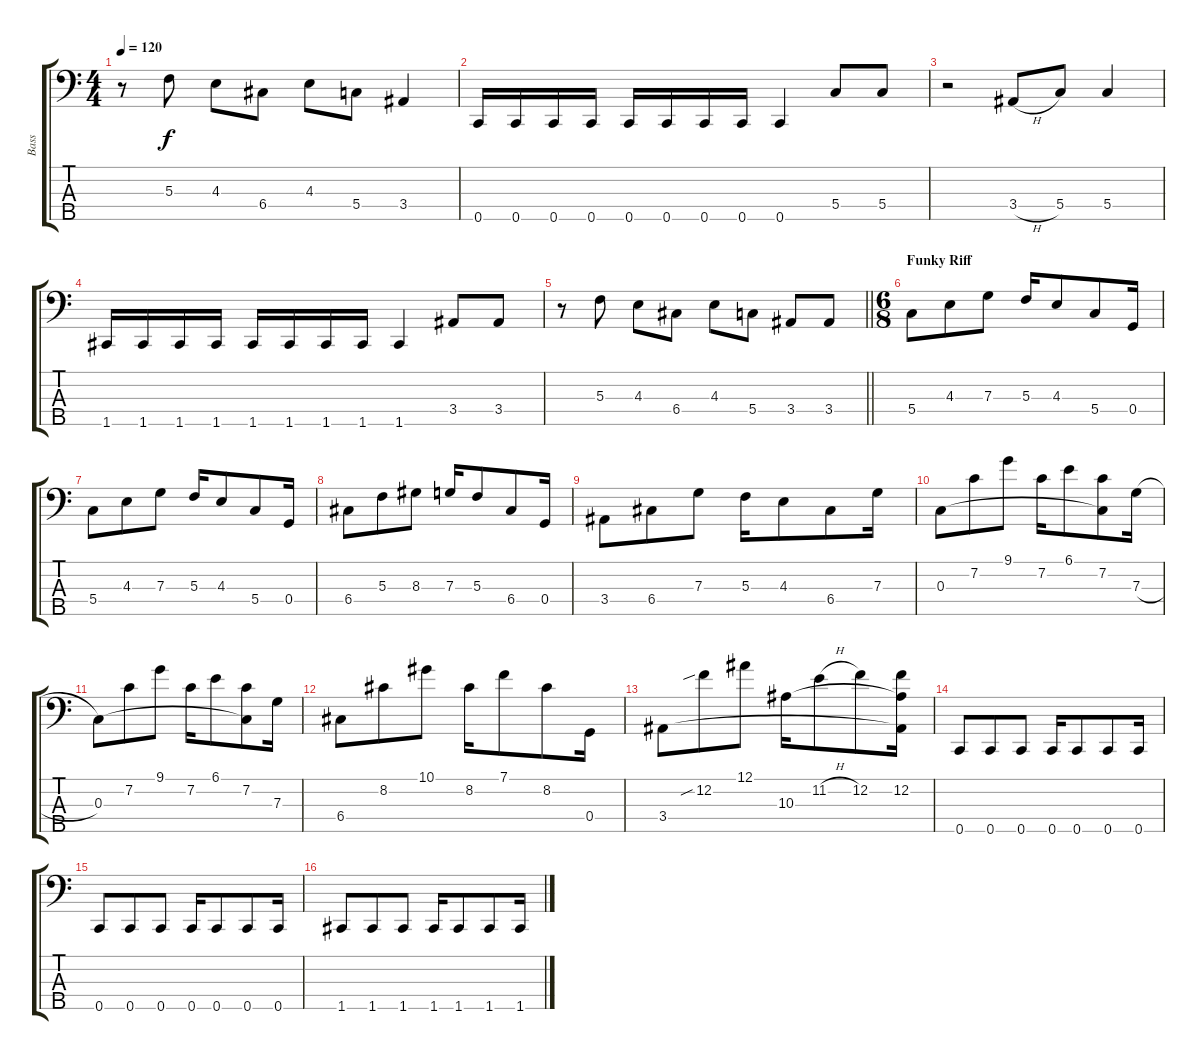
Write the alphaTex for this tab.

\track ("Bass" "Bass") {instrument electricbasspick}
\staff {score tabs}
\tuning (Bb2 F2 C2 G1 C1) {hide}
\ts (4 4)
\tempo 120
\clef f4
\ks c
r.8{dy f} 5.3.8 4.3.8 6.4.8 4.3.8 5.4.8 3.4.4 |
0.5.16 0.5.16 0.5.16 0.5.16 0.5.16 0.5.16 0.5.16 0.5.16 0.5.4 5.4.8 5.4.8 |
r.2 3.4{h}.8 5.4.8 5.4.4 |
1.5.16 1.5.16 1.5.16 1.5.16 1.5.16 1.5.16 1.5.16 1.5.16 1.5.4 3.4.8 3.4.8 |
\barLineRight lightlight
r.8 5.3.8 4.3.8 6.4.8 4.3.8 5.4.8 3.4.8 3.4.8 |
\ts (6 8)
\section ("" "Funky Riff")
5.4.8 4.3.8 7.3.8 5.3.16 4.3.8 5.4.8 0.4.16 |
5.4.8 4.3.8 7.3.8 5.3.16 4.3.8 5.4.8 0.4.16 |
6.4.8 5.3.8 8.3.8 7.3.16 5.3.8 6.4.8 0.4.16 |
3.4.8 6.4.8 7.3.8 5.3.16 4.3.8 6.4.8 7.3.16 |
0.3.8 7.2.8 9.1.8 7.2.16 6.1.8 (7.2 0.3{t}).8 7.3{h}.16 |
0.3.8 7.2.8 9.1.8 7.2.16 6.1.8 (7.2 0.3{t}).8 7.3.16 |
6.4.8 8.2.8 10.1.8 8.2.16 7.1.8 8.2.8 0.4.16 |
3.4.8 12.2{sib}.8 12.1.8 10.3.16 11.2{h}.8 12.2.8 (12.2 10.3{t} 3.4{t}).16 |
0.5.8 0.5.8 0.5.8 0.5.16 0.5.8 0.5.8 0.5.16 |
0.5.8 0.5.8 0.5.8 0.5.16 0.5.8 0.5.8 0.5.16 |
1.5.8 1.5.8 1.5.8 1.5.16 1.5.8 1.5.8 1.5.16
